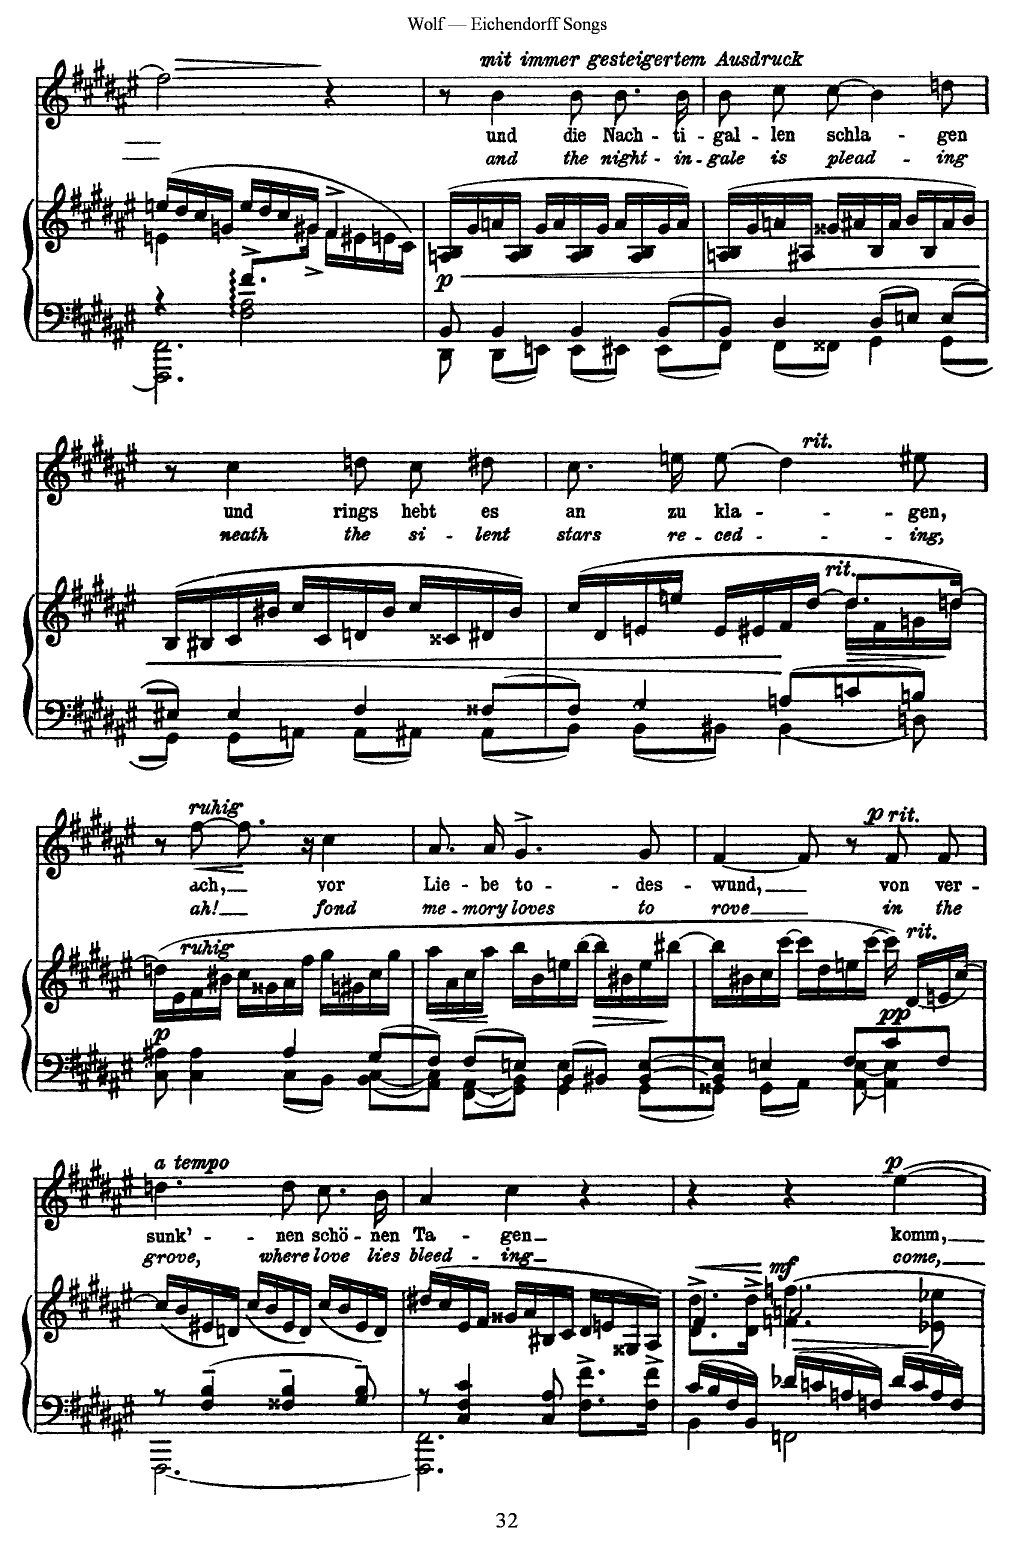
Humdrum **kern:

**kern	**kern	**dynam	**kern	**text	**text	**dynam
*part2	*part2	*part2	*part1	*part1	*part1	*part1
*staff3	*staff2	*staff2/3	*staff1	*staff1	*staff1	*staff1
*I"Piano	*	*	*I"Voice	*	*	*
*I'Pno	*	*	*	*	*	*
*clefF4	*clefG2	*	*clefG2	*	*	*
*k[f#c#g#d#a#e#]	*k[f#c#g#d#a#e#]	*	*k[f#c#g#d#a#e#]	*	*	*
*M3/4	*M3/4	*	*M3/4	*	*	*
=46	=46	=46	=46	=46	=46	=46
*^	*^	*	*	*	*	*
*	*^	*	*	*	*	*	*	*
!	!	!	!	!	!	!	!	!	!LO:HP:b
4ryy	4r	2.FFF#\] 2.FF#\	(16een/LL	4en\	.	2ff#\	.	.	>
.	.	.	16dd#/	.	.	.	.	.	.
.	.	.	16cc#/	.	.	.	.	.	.
.	.	.	16gn/JJ	.	.	.	.	.	.
8.f#^/L	2F#\ 2A#\	.	16ee/LL	8.ryy	.	.	.	.	.
.	.	.	16dd#/	.	.	.	.	.	.
.	.	.	16cc#/	.	.	.	.	.	.
4ryy	.	.	16g#X/JJ	16g#^\Jk	.	.	.	.	.
.	.	.	4f#^/	16f#\LL	.	4r	.	.	]
.	.	.	.	16e#X\	.	.	.	.	.
.	.	.	.	16en\	.	.	.	.	.
16ryy	.	.	.	16c#\JJ)	.	.	.	.	.
*	*v	*v	*	*	*	*	*	*	*
=47	=47	=47	=47	=47	=47	=47	=47	=47
!	!	!	!	!LO:DY:b	!	!	!	!
*	*	*v	*v	*	*	*	*	*
8BB/	8DD#\	(>16An/ 16B/LL	p	8r	.	.	.
!	!	!	!LO:HP:b	!	!	!	!
.	.	16g#/	<	.	.	.	.
!	!	!	!	!LO:TX:i:t=mit immer gesteigertem Ausdruck	!	!	!
4BB/	8DD#\L	16an/	.	4b\	und	and	.
.	.	16A/ 16B/JJ	.	.	.	.	.
.	8EEn\J	16g#/LL	.	.	.	.	.
.	.	16a/	.	.	.	.	.
4BB/	8EE\L	16A/ 16B/	.	8b\	die	the	.
.	.	16g#/JJ	.	.	.	.	.
.	8EE#X\J	16a/LL	.	8.b\L	Nach-	night-	.
.	.	16A/ 16B/	.	.	.	.	.
[8BB/L	8EE#\L	16g#/	.	.	.	.	.
.	.	16a/JJ)	.	16b\Jk	-ti-	-in-	.
=48	=48	=48	=48	=48	=48	=48	=48
8BB/J]	8FF#\J	(>16An/ 16B/LL	.	8b\L	-gal-	-gale	.
.	.	16g#/	.	.	.	.	.
4D#/	8FF#\L	16an/	.	8cc#\J	-len	is	.
.	.	16A#X/JJ	.	.	.	.	.
.	8FF##X\J	16g##X/LL	.	(8cc#\	schla-	plead-	.
.	.	16a#X/	.	.	.	.	.
8D#/L	4GG#\	16B/	.	4b\)	.	.	.
.	.	16a#/JJ	.	.	.	.	.
8En/J	.	16b/LL	.	.	.	.	.
.	.	16B/	.	.	.	.	.
8E/	[8GG#\	16a#/	.	8ddn\	-gen	-ing	.
.	.	16b/JJ)	.	.	.	.	.
*v	*v	*	*	*	*	*	*
.	.	[	.	.	.	.
=49	=49	=49	=49	=49	=49	=49
*^	*	*	*	*	*	*
!	!	!	!LO:HP:b	!	!	!	!
8E#X/	8GG#\]	16B/LL	<	8r	.	.	.
.	.	16B#X/	.	.	.	.	.
4E#/	8GG#\L	16c#/	.	4cc#\	und	neath	.
.	.	16b#X/JJ	.	.	.	.	.
.	8AAn\J	16cc#/LL	.	.	.	.	.
.	.	16c#/	.	.	.	.	.
4F#/	8AA\L	16dn/	.	8ddn\	rings	the	.
.	.	16b#/JJ	.	.	.	.	.
.	8AA#X\J	16cc#/LL	.	8cc#\L	hebt	si-	.
.	.	16c##X/	.	.	.	.	.
[8F##X/L	8AA#\L	16d#X/	.	8dd#X\J	es	-lent	.
.	.	16b#/JJ	.	.	.	.	.
=50	=50	=50	=50	=50	=50	=50	=50
*	*	*^	*	*^	*	*	*
8F##/J]	8BB\J	(16cc#/LL	4ryy	.	8.cc#\L	2ryy	an	stars	.
.	.	16d#/	.	.	.	.	.	.	.
4G#/	8BB\L	16en/	.	.	.	.	.	.	.
.	.	16een/JJ	.	.	16een\Jk	.	zu	re-	.
.	8BB#X\J	16e/LL	4ryy	.	(>8ee\	.	kla-	-ced-	.
.	.	16e#X/	.	.	.	.	.	.	.
8An/L	4BB#\	16f#/	.	[	4dd#\)	.	.	.	.
.	.	[16dd#/JJ	.	.	.	.	.	.	.
!	!	!	!	!	!	!LO:TX:a:i:t=rit.	!	!	!
!	!	!LO:TX:i:t=rit.	!	!	!	!	!	!	!
8cn/	.	8.dd#/L]	16dd#\LL	.	.	8ryy	.	.	.
!	!	!	!	!LO:HP:b	!	!	!	!	!
.	.	.	16f#\	>	.	.	.	.	.
8Bn/J	8Dn\	.	16gn\	.	8ee#X\	8ryy	-gen,	-ing,	.
.	.	16ddn/Jk	[>16dd\JJ)	.	.	.	.	.	.
*	*	*	*	*	*v	*v	*	*	*
=51	=51	=51	=51	=51	=51	=51	=51	=51
!	!	!	!	!LO:DY:b	!	!	!	!
*	*	*v	*v	*	*	*	*	*
4.ryy	8C#\ 8A#X\	(>16ddn\LL]	p	8r	.	.	.
.	.	16e#\	.	.	.	.	.
!	!	!	!	!LO:TX:i:t=ruhig	!	!	!
!	!	!LO:TX:i:t=ruhig	!	!	!	!	!
.	4C#\ 4A#\	16f#\	.	[8ff#\	ach,	ah!	.
.	.	16b#X\JJ	.	.	.	.	.
.	.	16cc#\LL	.	8.ff#\]	.	.	.
.	.	16g##X\	.	.	.	.	.
4A#/	8C#\L	16a#\	.	.	.	.	.
.	.	16ff#\JJ	.	16r	.	.	.
.	8BB\J	16gg#\LL	.	4cc#\	vor	fond	.
.	.	16g#X\	.	.	.	.	.
8G#/L	8BB\ [8C#\L	16cc#\	.	.	.	.	.
.	.	16gg#\JJ	.	.	.	.	.
=52	=52	=52	=52	=52	=52	=52	=52
!	!	!	!LO:HP:b	!	!	!	!
8F#/J	8AA#\ 8C#\]J	16aa#\LL	<	8.a#/L	Lie-	me-	.
.	.	16a#\	.	.	.	.	.
8F#/L	8FF#\ 8AA#\L	16cc#\	.	.	.	.	.
.	.	16aa#\JJ	]	16a#/Jk	-be	-mory	.
8En/J	8GG#\ 8BB\J	16bb\LL	.	4.g#^>/	to-	loves	.
.	.	16b\	.	.	.	.	.
8BB/L	4GG#\ 4E\	16een\	.	.	.	.	.
.	.	[16bb\JJ	.	.	.	.	.
!	!	!	!LO:HP:b	!	!	!	!
8BB#X/J	.	16bb\LL]	>	.	.	.	.
.	.	16b#X\	.	.	.	.	.
[8BB#/ [8E/L	8GG#\L	16ee\	.	8g#/	-des-	to	.
.	.	[16bb#X\JJ	.	.	.	.	.
*v	*v	*	*	*	*	*	*
.	.	[	.	.	.	.
=53	=53	=53	=53	=53	=53	=53
*^	*	*	*	*	*	*
8BB#/] 8E/]J	8GG##X\J	16bb#\LL]	.	[4f#/	-wund,	rove	.
.	.	16b#X\	.	.	.	.	.
4En/	8GG##\L	16cc#\	.	.	.	.	.
.	.	[16ccc#\JJ	.	.	.	.	.
.	8AA#\J	16ccc#\LL]	.	8f#/]	.	.	.
.	.	16dd#\	.	.	.	.	.
8F#/L	[8AA#\ [8E\	16een\	.	8r	.	.	.
.	.	[16ccc#\JJ	.	.	.	.	.
!	!	!	!	!LO:TX:a:i:t=rit.	!	!	!
!	!	!	!LO:DY:b	!	!	!	!LO:DY:a
8c#/	4AA#\] 4E\]	16ccc#\])	pp	8f#/L	von	in	p
!	!	!LO:TX:i:t=rit.	!	!	!	!	!
.	.	(16d#/LL	.	.	.	.	.
8F#/J	.	16en/	.	8f#/J	ver-	the	.
.	.	[16cc#/JJ)	.	.	.	.	.
=54	=54	=54	=54	=54	=54	=54	=54
!	!	!	!	!LO:TX:a:i:t=a tempo	!	!	!
8r	[2.FFF#\	(16cc#/LL]	.	4.ddn\	-sunk’-	grove,	.
.	.	16b/	.	.	.	.	.
4F#/~ 4B/~	.	16e#X/	.	.	.	.	.
.	.	16dn/JJ)	.	.	.	.	.
.	.	(16cc#/LL	.	.	.	.	.
.	.	16b/	.	.	.	.	.
4F##X/~ 4B/~	.	16e#/	.	8dd\	-nen	where	.
.	.	16d/JJ)	.	.	.	.	.
.	.	(16cc#/LL	.	8.cc#\L	schö-	love	.
.	.	16b/	.	.	.	.	.
8G#/~ 8B/~	.	16e#/	.	.	.	.	.
.	.	16d/JJ)	.	16b\Jk	-nen	lies	.
=55	=55	=55	=55	=55	=55	=55	=55
8r	2.FFF#\] 2.FF#\	(>16dd#X/LL	.	4a#/	Ta-	bleed-	.
.	.	16cc#/	.	.	.	.	.
4C#/ 4F#/ 4c#/	.	16e#/	.	.	.	.	.
.	.	16f#/JJ	.	.	.	.	.
.	.	16g##X/LL	.	4cc#\	-gen	-ing	.
.	.	16a#/	.	.	.	.	.
8C#/ 8A#/	.	16B#X/	.	.	.	.	.
.	.	16c#/JJ	.	.	.	.	.
8.F#\^ 8.f#\^L	.	16d#/LL	.	4r	.	.	.
.	.	16en/	.	.	.	.	.
.	.	16G##X/	.	.	.	.	.
16F#\^ 16f#\^Jk	.	16A#^/JJ)	.	.	.	.	.
=56	=56	=56	=56	=56	=56	=56	=56
!	!	!	!LO:HP:b	!	!	!	!
*	*	*^	*	*	*	*	*
16c#/LL	4BB\	8.d#\^ 8.dd#\^L	4f#/	<	4r	.	.	.
16B/	.	.	.	.	.	.	.	.
16F#/	.	.	.	.	.	.	.	.
16BB/JJ	.	16d#\^ 16dd#\^Jk	.	]	.	.	.	.
!	!	!	!	!LO:DY:a	!	!	!	!
16d-X/LL	2FFn\	4.fn\ 4.ffn\	2an/	mf	4r	.	.	.
16cn/	.	.	.	.	.	.	.	.
16An/	.	.	.	.	.	.	.	.
16Fn/JJ	.	.	.	.	.	.	.	.
!	!	!	!	!	!	!	!	!LO:DY:a
16d-/LL	.	.	.	.	[4ee#\	komm,	come,	p
16c/	.	.	.	.	.	.	.	.
16A/	.	8e-X\ 8ee-X\	.	[	.	.	.	.
16F/JJ	.	.	.	.	.	.	.	.
*v	*v	*	*	*	*	*	*	*
*	*v	*v	*	*	*	*	*
=	=	=	=	=	=	=
*-	*-	*-	*-	*-	*-	*-
